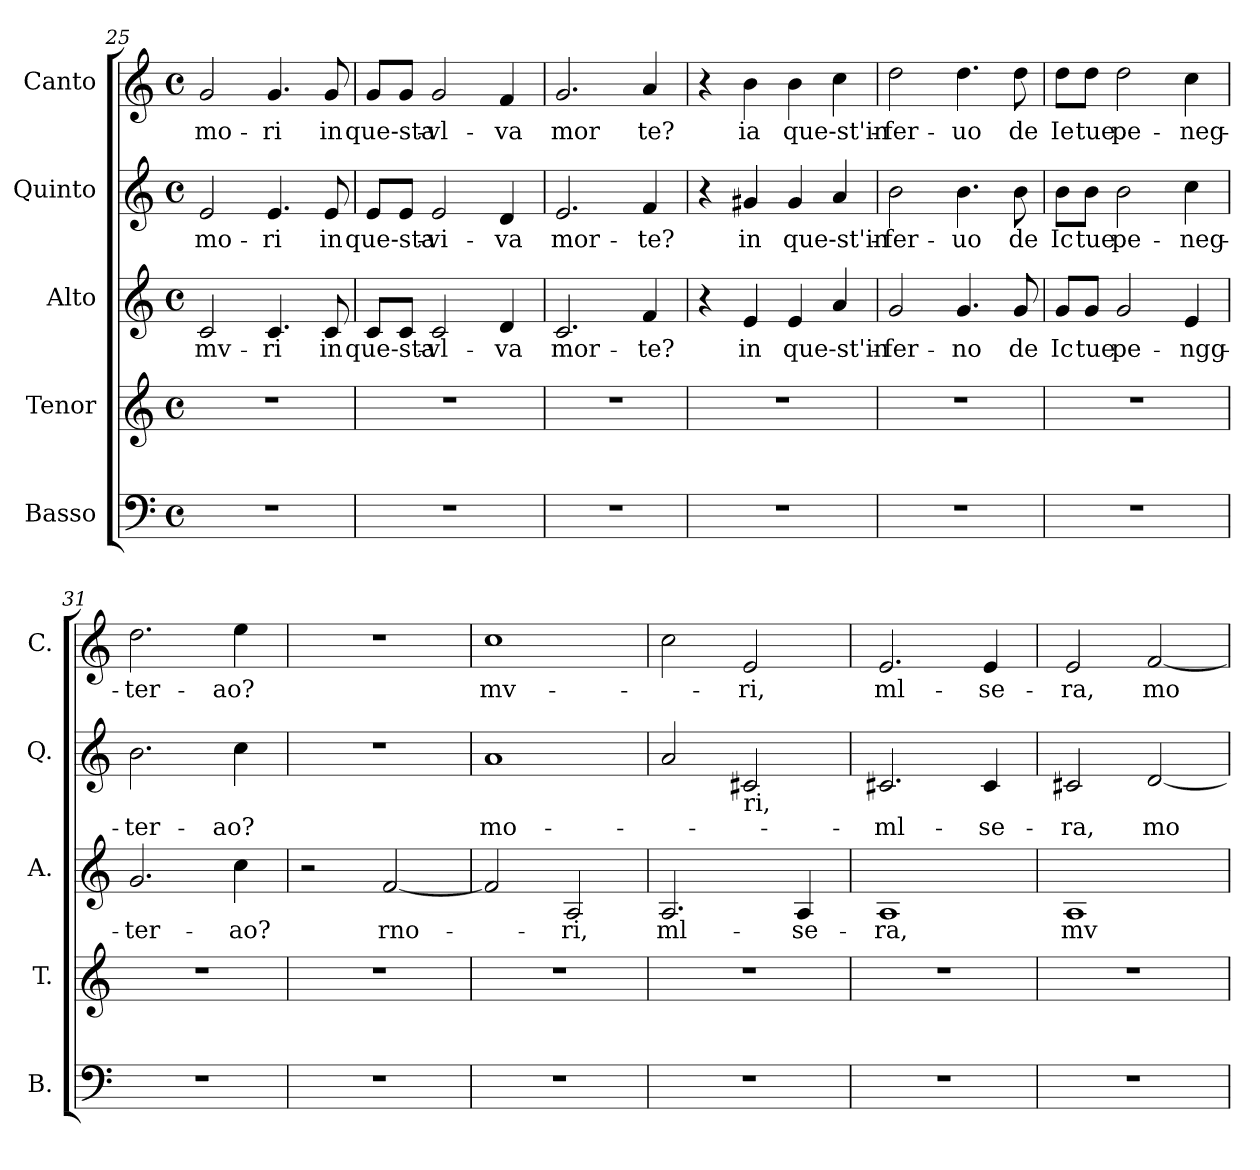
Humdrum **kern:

**kern	**kern	**kern	**text	**kern	**text	**kern	**text
*part5	*part4	*part3	*part3	*part2	*part2	*part1	*part1
*staff5	*staff4	*staff3	*staff3	*staff2	*staff2	*staff1	*staff1
*I"Basso	*I"Tenor	*I"Alto	*	*I"Quinto	*	*I"Canto	*
*I'B.	*I'T.	*I'A.	*	*I'Q.	*	*I'C.	*
*clefF4	*clefG2	*clefG2	*	*clefG2	*	*clefG2	*
*k[]	*k[]	*k[]	*	*k[]	*	*k[]	*
*M4/4	*M4/4	*M4/4	*	*M4/4	*	*M4/4	*
*met(c)	*met(c)	*met(c)	*	*met(c)	*	*met(c)	*
=25	=25	=25	=25	=25	=25	=25	=25
!	!	!	!LO:LY:b	!	!LO:LY:b	!	!LO:LY:b
1r	1r	2c/	-mv-	2e/	-mo-	2g/	-mo-
!	!	!	!LO:LY:b	!	!LO:LY:b	!	!LO:LY:b
.	.	4.c/	-ri	4.e/	-ri	4.g/	-ri
!	!	!	!LO:LY:b	!	!LO:LY:b	!	!LO:LY:b
.	.	8c/	-in	8e/	-in	8g/	-in
=26	=26	=26	=26	=26	=26	=26	=26
!	!	!	!LO:LY:b	!	!LO:LY:b	!	!LO:LY:b
1r	1r	8c/L	-que-sta-	8e/L	-que-sta-	8g/L	-que-sta-
.	.	8c/J	.	8e/J	.	8g/J	.
!	!	!	!LO:LY:b	!	!LO:LY:b	!	!LO:LY:b
.	.	2c/	-vl-	2e/	-vi-	2g/	-vl-
!	!	!	!LO:LY:b	!	!LO:LY:b	!	!LO:LY:b
.	.	4d/	-va	4d/	-va	4f/	-va
=27	=27	=27	=27	=27	=27	=27	=27
!	!	!	!LO:LY:b	!	!LO:LY:b	!	!LO:LY:b
1r	1r	2.c/	-mor-	2.e/	-mor-	2.g/	-mor
!	!	!	!LO:LY:b	!	!LO:LY:b	!	!LO:LY:b
.	.	4f/	-te?	4f/	-te?	4a/	-te?
!!LO:LB:g=z
=28	=28	=28	=28	=28	=28	=28	=28
1r	1r	4r	.	4r	.	4r	.
!	!	!	!LO:LY:b	!	!LO:LY:b	!	!LO:LY:b
.	.	4e/	-in	4g#X/	-in	4b\	-ia
!	!	!	!LO:LY:b	!	!LO:LY:b	!	!LO:LY:b
.	.	4e/	-que-st'in-	4g#/	-que-st'in-	4b\	-que-st'in-
.	.	4a/	.	4a/	.	4cc\	.
=29	=29	=29	=29	=29	=29	=29	=29
!	!	!	!LO:LY:b	!	!LO:LY:b	!	!LO:LY:b
1r	1r	2g/	-fer-	2b\	-fer-	2dd\	-fer-
!	!	!	!LO:LY:b	!	!LO:LY:b	!	!LO:LY:b
.	.	4.g/	-no	4.b\	-uo	4.dd\	-uo
!	!	!	!LO:LY:b	!	!LO:LY:b	!	!LO:LY:b
.	.	8g/	-de	8b\	-de	8dd\	-de
=30	=30	=30	=30	=30	=30	=30	=30
!	!	!	!LO:LY:b	!	!LO:LY:b	!	!LO:LY:b
1r	1r	8g/L	-Ic	8b\L	-Ic	8dd\L	-Ie
!	!	!	!LO:LY:b	!	!LO:LY:b	!	!LO:LY:b
.	.	8g/J	-tue	8b\J	-tue	8dd\J	-tue
!	!	!	!LO:LY:b	!	!LO:LY:b	!	!LO:LY:b
.	.	2g/	-pe-	2b\	-pe-	2dd\	-pe-
!	!	!	!LO:LY:b	!	!LO:LY:b	!	!LO:LY:b
.	.	4e/	-ngg-	4cc\	-neg-	4cc\	-neg-
=31	=31	=31	=31	=31	=31	=31	=31
!	!	!	!LO:LY:b	!	!LO:LY:b	!	!LO:LY:b
1r	1r	2.g/	-ter-	2.b\	-ter-	2.dd\	-ter-
!	!	!	!LO:LY:b	!	!LO:LY:b	!	!LO:LY:b
.	.	4cc\	-ao?	4cc\	-ao?	4ee\	-ao?
=32	=32	=32	=32	=32	=32	=32	=32
1r	1r	2r	.	1r	.	1r	.
!	!	!	!LO:LY:b	!	!	!	!
.	.	[2f/	-rno-	.	.	.	.
=33	=33	=33	=33	=33	=33	=33	=33
!	!	!	!	!	!LO:LY:b	!	!LO:LY:b
1r	1r	2f/]	.	1a	-mo-	1cc	-mv-
!	!	!	!LO:LY:b	!	!	!	!
.	.	2A/	-ri,	.	.	.	.
=34	=34	=34	=34	=34	=34	=34	=34
!	!	!	!LO:LY:b	!	!	!	!
1r	1r	2.A/	-ml-	2a/	.	2cc\	.
!	!	!	!	!LO:TX:b:t=ri,	!	!	!
!	!	!	!	!	!	!	!LO:LY:b
.	.	.	.	2c#X/	.	2e/	-ri,
!	!	!	!LO:LY:b	!	!	!	!
.	.	4A/	-se-	.	.	.	.
=35	=35	=35	=35	=35	=35	=35	=35
!	!	!	!LO:LY:b	!	!LO:LY:b	!	!LO:LY:b
1r	1r	1A	-ra,	2.c#X/	-ml-	2.e/	-ml-
!	!	!	!	!	!LO:LY:b	!	!LO:LY:b
.	.	.	.	4c#/	-se-	4e/	-se-
=36	=36	=36	=36	=36	=36	=36	=36
!	!	!	!LO:LY:b	!	!LO:LY:b	!	!LO:LY:b
1r	1r	1A	-mv-	2c#X/	-ra,	2e/	-ra,
!	!	!	!	!	!LO:LY:b	!	!LO:LY:b
.	.	.	.	[2d/	-mo-	[2f/	-mo-
=	=	=	=	=	=	=	=
*-	*-	*-	*-	*-	*-	*-	*-
